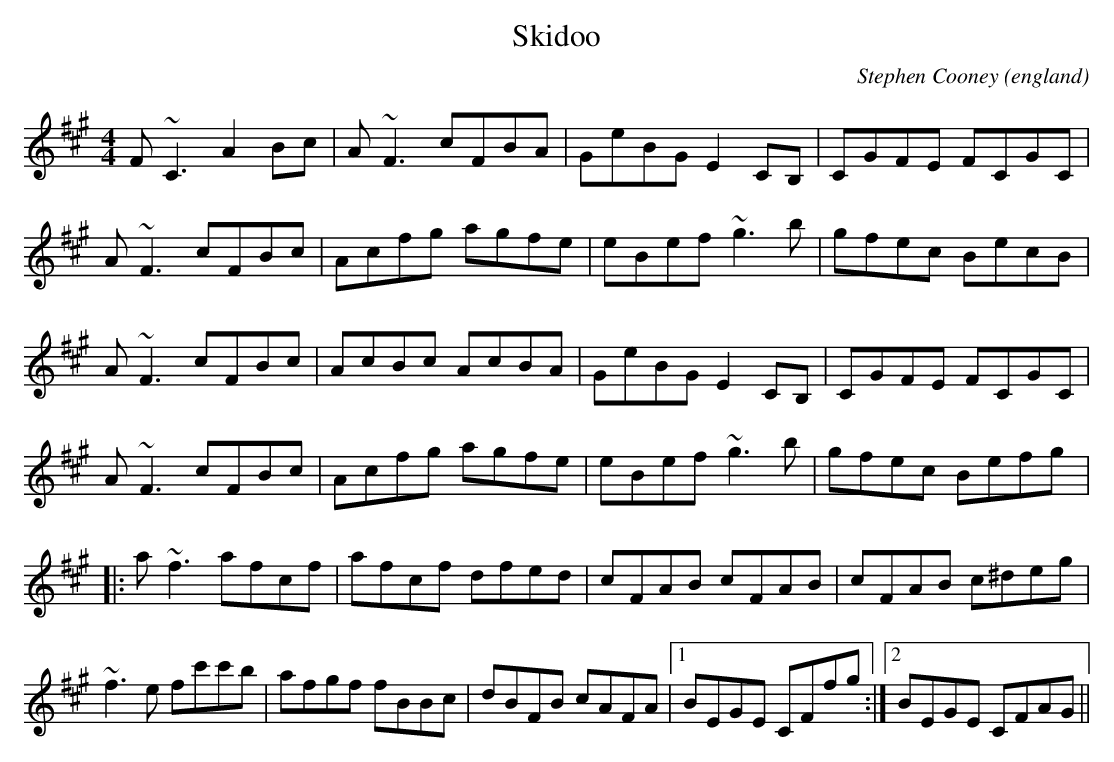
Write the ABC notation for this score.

X:1
T:Skidoo
O:england
M:4/4
L:1/8
C:Stephen Cooney
K:A
F~C3 A2Bc | A~F3 cFBA | GeBG E2CB, | CGFE FCGC |
A~F3 cFBc | Acfg agfe | eBef ~g3b | gfec BecB |
A~F3 cFBc | AcBc AcBA | GeBG E2CB, | CGFE FCGC |
A~F3 cFBc | Acfg agfe | eBef ~g3b | gfec Befg |:
a~f3 afcf | afcf dfed | cFAB cFAB | cFAB c^deg |
~f3e fc'c'b | afgf fBBc | dBFB cAFA |1 BEGE CFfg :|2 BEGE CFAG ||
